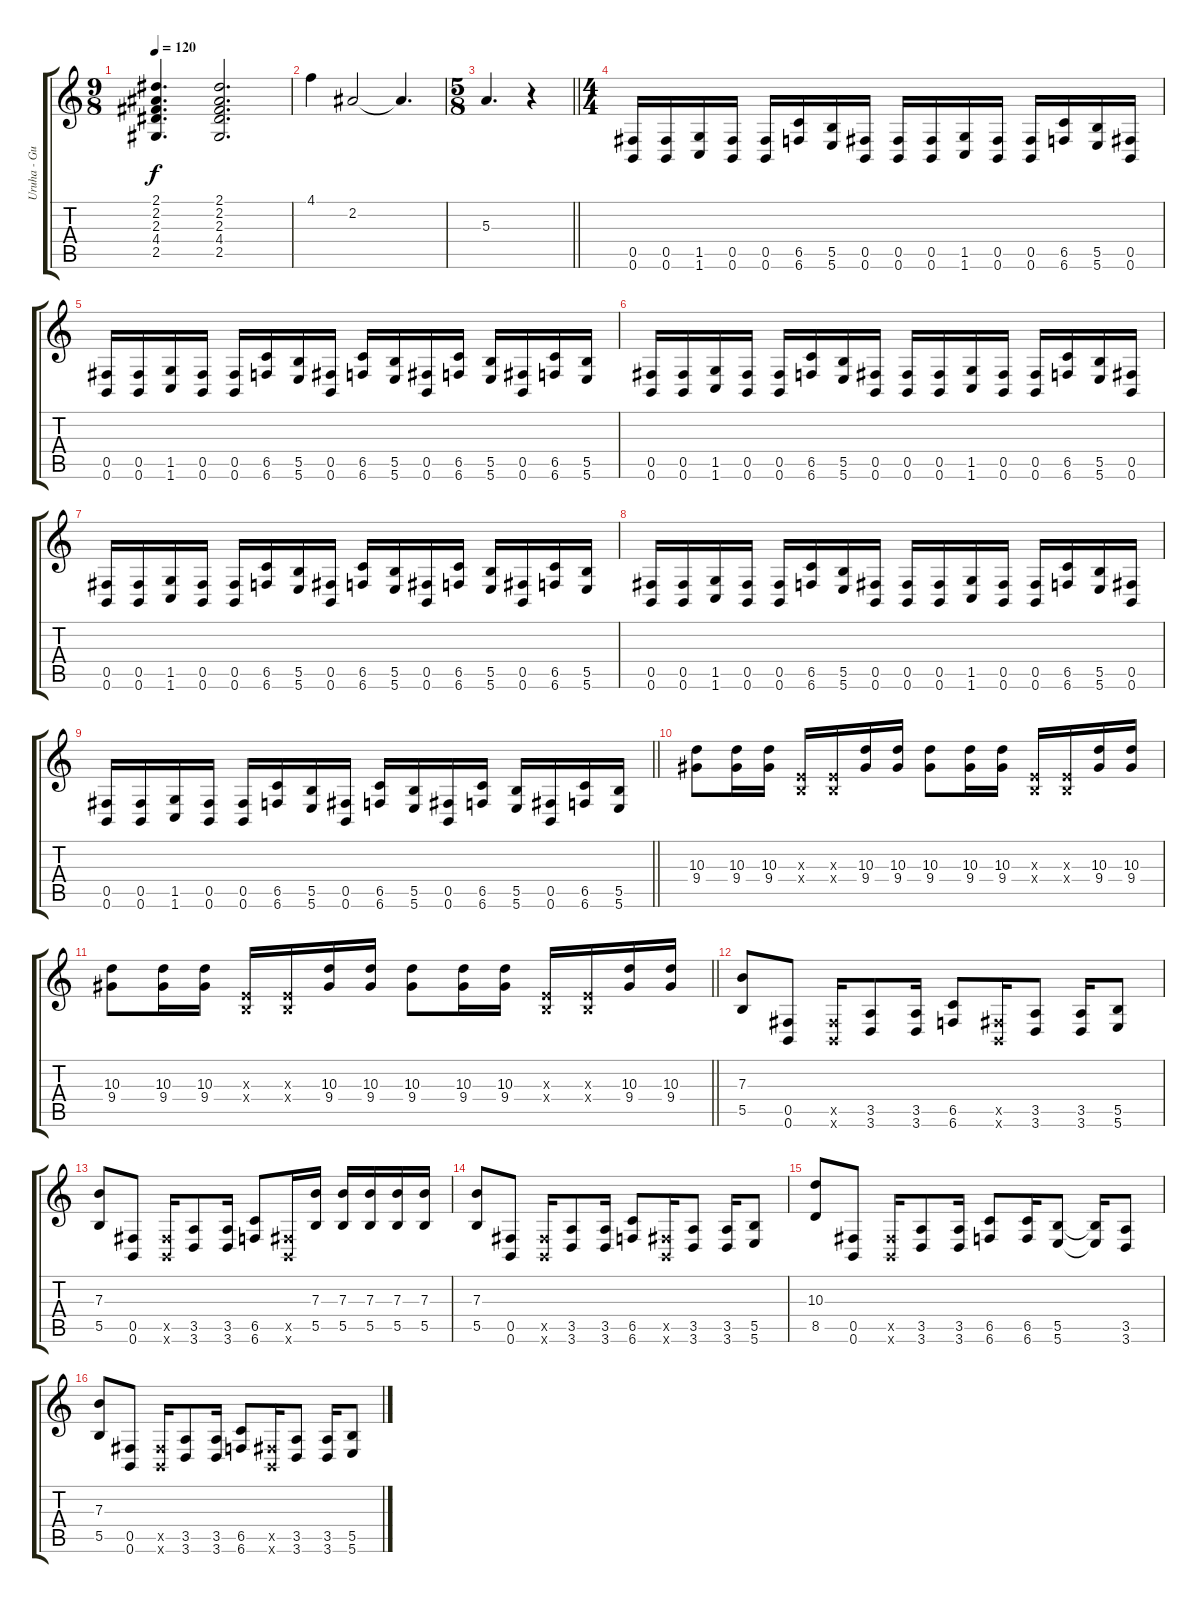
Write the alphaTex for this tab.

\track ("Uruha - Guitar" "Uruha - Gu") {instrument overdrivenguitar}
\staff {score tabs}
\tuning (Db4 Ab3 E3 B2 Gb2 B1) {hide}
\ts (9 8)
\tempo 120
\clef g2
\ks c
(2.1 2.2 2.3 4.4 2.5).4{d dy f} (2.1 2.2 2.3 4.4 2.5).2{d} |
4.1.4 2.2.2 2.2{t}.4{d} |
\ts (5 8)
\barLineRight lightlight
5.3.4{d} r.4 |
\ts (4 4)
(0.5 0.6).16 (0.5 0.6).16 (1.5 1.6).16 (0.5 0.6).16 (0.5 0.6).16 (6.5 6.6).16 (5.5 5.6).16 (0.5 0.6).16 (0.5 0.6).16 (0.5 0.6).16 (1.5 1.6).16 (0.5 0.6).16 (0.5 0.6).16 (6.5 6.6).16 (5.5 5.6).16 (0.5 0.6).16 |
(0.5 0.6).16 (0.5 0.6).16 (1.5 1.6).16 (0.5 0.6).16 (0.5 0.6).16 (6.5 6.6).16 (5.5 5.6).16 (0.5 0.6).16 (6.5 6.6).16 (5.5 5.6).16 (0.5 0.6).16 (6.5 6.6).16 (5.5 5.6).16 (0.5 0.6).16 (6.5 6.6).16 (5.5 5.6).16 |
(0.5 0.6).16 (0.5 0.6).16 (1.5 1.6).16 (0.5 0.6).16 (0.5 0.6).16 (6.5 6.6).16 (5.5 5.6).16 (0.5 0.6).16 (0.5 0.6).16 (0.5 0.6).16 (1.5 1.6).16 (0.5 0.6).16 (0.5 0.6).16 (6.5 6.6).16 (5.5 5.6).16 (0.5 0.6).16 |
(0.5 0.6).16 (0.5 0.6).16 (1.5 1.6).16 (0.5 0.6).16 (0.5 0.6).16 (6.5 6.6).16 (5.5 5.6).16 (0.5 0.6).16 (6.5 6.6).16 (5.5 5.6).16 (0.5 0.6).16 (6.5 6.6).16 (5.5 5.6).16 (0.5 0.6).16 (6.5 6.6).16 (5.5 5.6).16 |
(0.5 0.6).16 (0.5 0.6).16 (1.5 1.6).16 (0.5 0.6).16 (0.5 0.6).16 (6.5 6.6).16 (5.5 5.6).16 (0.5 0.6).16 (0.5 0.6).16 (0.5 0.6).16 (1.5 1.6).16 (0.5 0.6).16 (0.5 0.6).16 (6.5 6.6).16 (5.5 5.6).16 (0.5 0.6).16 |
\barLineRight lightlight
(0.5 0.6).16 (0.5 0.6).16 (1.5 1.6).16 (0.5 0.6).16 (0.5 0.6).16 (6.5 6.6).16 (5.5 5.6).16 (0.5 0.6).16 (6.5 6.6).16 (5.5 5.6).16 (0.5 0.6).16 (6.5 6.6).16 (5.5 5.6).16 (0.5 0.6).16 (6.5 6.6).16 (5.5 5.6).16 |
(10.3 9.4).8 (10.3 9.4).16 (10.3 9.4).16 (0.3{x} 0.4{x}).16 (0.3{x} 0.4{x}).16 (10.3 9.4).16 (10.3 9.4).16 (10.3 9.4).8 (10.3 9.4).16 (10.3 9.4).16 (0.3{x} 0.4{x}).16 (0.3{x} 0.4{x}).16 (10.3 9.4).16 (10.3 9.4).16 |
\barLineRight lightlight
(10.3 9.4).8 (10.3 9.4).16 (10.3 9.4).16 (0.3{x} 0.4{x}).16 (0.3{x} 0.4{x}).16 (10.3 9.4).16 (10.3 9.4).16 (10.3 9.4).8 (10.3 9.4).16 (10.3 9.4).16 (0.3{x} 0.4{x}).16 (0.3{x} 0.4{x}).16 (10.3 9.4).16 (10.3 9.4).16 |
(7.3 5.5).8 (0.5 0.6).8 (0.5{x} 0.6{x}).16 (3.5 3.6).8 (3.5 3.6).16 (6.5 6.6).8 (0.5{x} 0.6{x}).16 (3.5 3.6).8 (3.5 3.6).16 (5.5 5.6).8 |
(7.3 5.5).8 (0.5 0.6).8 (0.5{x} 0.6{x}).16 (3.5 3.6).8 (3.5 3.6).16 (6.5 6.6).8 (0.5{x} 0.6{x}).16 (7.3 5.5).16 (7.3 5.5).16 (7.3 5.5).16 (7.3 5.5).16 (7.3 5.5).16 |
(7.3 5.5).8 (0.5 0.6).8 (0.5{x} 0.6{x}).16 (3.5 3.6).8 (3.5 3.6).16 (6.5 6.6).8 (0.5{x} 0.6{x}).16 (3.5 3.6).8 (3.5 3.6).16 (5.5 5.6).8 |
(10.3 8.5).8 (0.5 0.6).8 (0.5{x} 0.6{x}).16 (3.5 3.6).8 (3.5 3.6).16 (6.5 6.6).8 (6.5 6.6).16 (5.5 5.6).8 (5.5{t} 5.6{t}).16 (3.5 3.6).8 |
(7.3 5.5).8 (0.5 0.6).8 (0.5{x} 0.6{x}).16 (3.5 3.6).8 (3.5 3.6).16 (6.5 6.6).8 (0.5{x} 0.6{x}).16 (3.5 3.6).8 (3.5 3.6).16 (5.5 5.6).8
